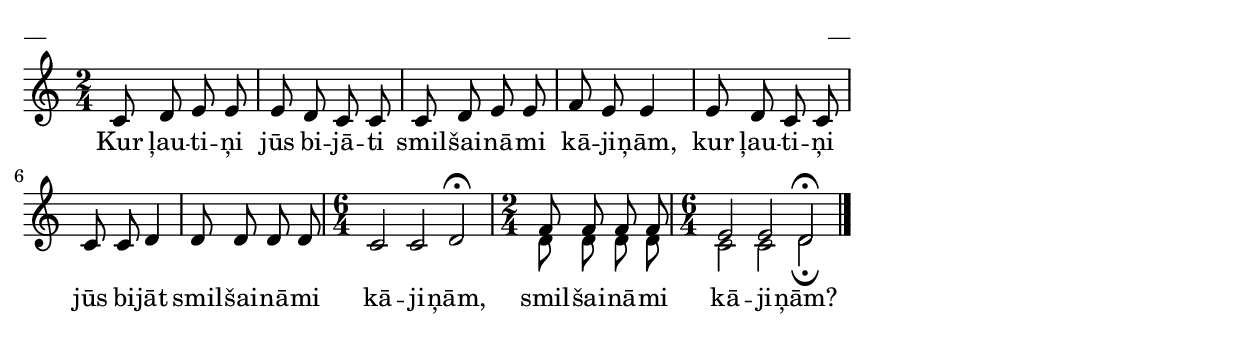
\version "2.13.16"
%\header {
%    title = "Kur ļautiņi jūs bijāti"
%}
% bēres
\paper {
line-width = 14\cm
left-margin = 0.4\cm
between-system-padding = 0.1\cm
between-system-space = 0.1\cm
}
\layout {
indent = #0
ragged-last = ##f
}


voiceA = \relative c' {
\clef "treble"
\key a \minor 
\time 2/4 
c8 d e e |
e8 d c c |
c8 d e e |
f8 e e4 |
e8 d c c |
c8 c d4 |
d8 d d d |
\time 6/4 
c2 c d\fermata |
\time 2/4 
f8 f f f |
\time 6/4 
e2 e d\fermata |
\bar "|."
} 


voiceB = \relative c' {
\clef "treble"
\key a \minor 
\time 2/4 
s2 |
s2 |
s2 |
s2 |
s2 |
s2 |
s2 |
\time 6/4 
s2 s2 s2 |
\time 2/4 
d8 d d d |
\time 6/4 
c2 c d\fermata |
\bar "|." 
} 


vardiBalssA = \lyricmode {
Kur ļau -- ti -- ņi jūs bi -- jā -- ti smil -- šai -- nā -- mi kā -- ji -- ņām,
kur ļau -- ti -- ņi jūs bi -- jāt smil -- šai -- nā -- mi kā -- ji -- ņām, smil -- šai -- nā -- mi kā -- ji -- ņām?

}

fullScore = <<
\new Staff {
<<
\new Voice = "voiceA" { \voiceOne \autoBeamOff \voiceA }
\lyricsto "voiceA" \new Lyrics \vardiBalssA
\new Voice = "voiceB" { \voiceTwo \autoBeamOff \voiceB }
>>
}
>>

\score {
\fullScore
\header { piece = "__" opus = "__" }
}
\markup { \with-color #(x11-color 'white) \sans \smaller "__" }
\score {
\unfoldRepeats
\fullScore
\midi {
\context { \Staff \remove "Staff_performer" }
\context { \Voice \consists "Staff_performer" }
}
}


